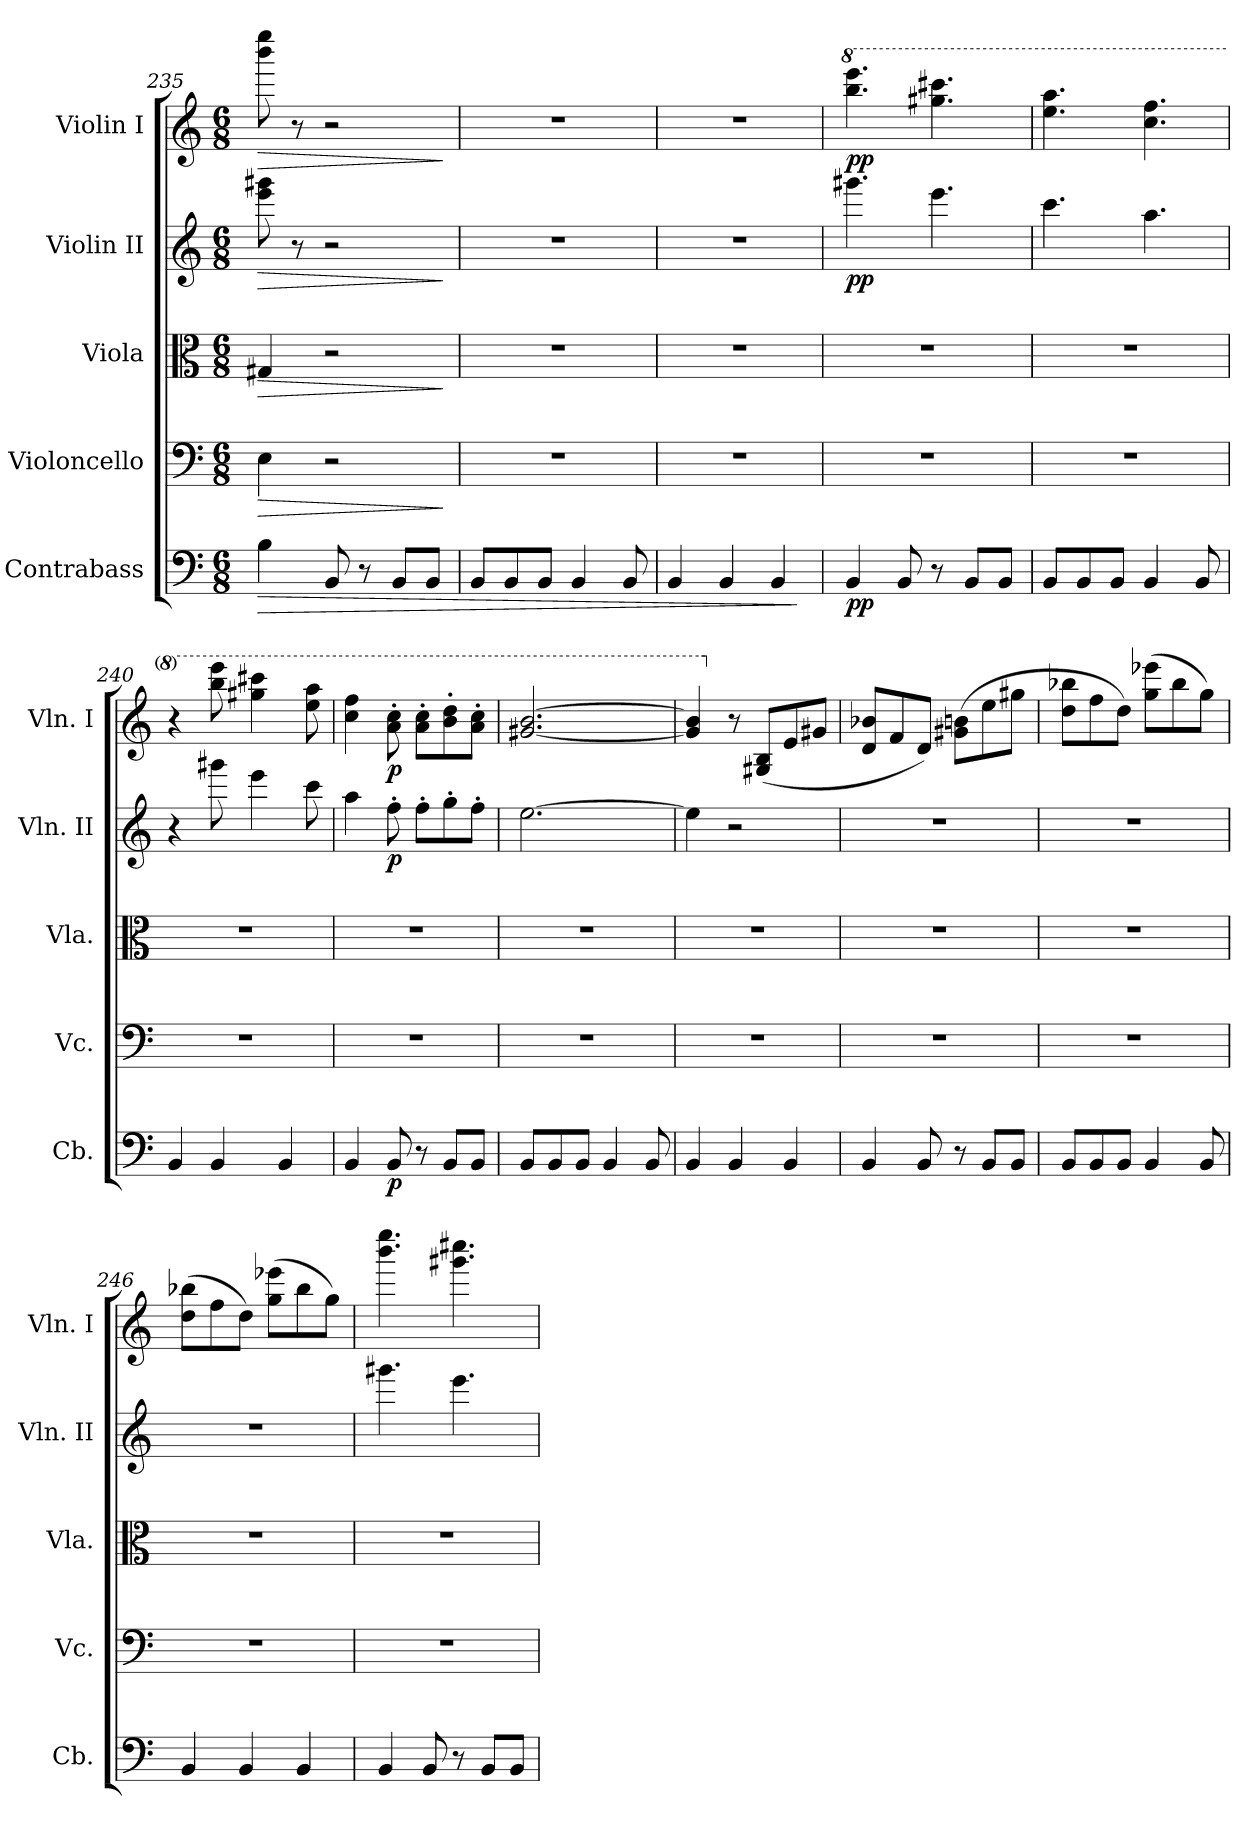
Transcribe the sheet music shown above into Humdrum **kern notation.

**kern	**dynam	**kern	**dynam	**kern	**dynam	**kern	**dynam	**kern	**dynam
*part5	*part5	*part4	*part4	*part3	*part3	*part2	*part2	*part1	*part1
*staff5	*staff5	*staff4	*staff4	*staff3	*staff3	*staff2	*staff2	*staff1	*staff1
*I"Contrabass	*	*I"Violoncello	*	*I"Viola	*	*I"Violin II	*	*I"Violin I	*
*I'Cb.	*	*I'Vc.	*	*I'Vla.	*	*I'Vln. II	*	*I'Vln. I	*
*clefF4	*	*clefF4	*	*clefC3	*	*clefG2	*	*clefG2	*
*ITrd7c12	*	*	*	*	*	*	*	*	*
*k[]	*	*k[]	*	*k[]	*	*k[]	*	*k[]	*
*M6/8	*	*M6/8	*	*M6/8	*	*M6/8	*	*M6/8	*
=235	=235	=235	=235	=235	=235	=235	=235	=235	=235
!	!LO:HP:b	!	!LO:HP:b	!	!LO:HP:b	!	!LO:HP:b	!	!LO:HP:b
4BB\	>	4E\	>	4G#X/	>	8eee\ 8ggg#X\	>	8bbb\ 8eeee\	>
.	.	.	.	.	.	8r	.	8r	.
8BBB/	.	2r	.	2r	.	2r	.	2r	.
8r	.	.	.	.	.	.	.	.	.
8BBB/L	.	.	.	.	.	.	.	.	.
8BBB/J	.	.	.	.	.	.	.	.	.
.	.	.	]	.	]	.	]	.	]
=236	=236	=236	=236	=236	=236	=236	=236	=236	=236
8BBB/L	.	2.r	.	2.r	.	2.r	.	2.r	.
8BBB/	.	.	.	.	.	.	.	.	.
8BBB/J	.	.	.	.	.	.	.	.	.
4BBB/	.	.	.	.	.	.	.	.	.
8BBB/	.	.	.	.	.	.	.	.	.
=237	=237	=237	=237	=237	=237	=237	=237	=237	=237
4BBB/	.	2.r	.	2.r	.	2.r	.	2.r	.
4BBB/	.	.	.	.	.	.	.	.	.
4BBB/	.	.	.	.	.	.	.	.	.
.	]	.	.	.	.	.	.	.	.
!!LO:LB:g=z
=238	=238	=238	=238	=238	=238	=238	=238	=238	=238
*	*	*	*	*	*	*	*	*8va	*
!	!LO:DY:b	!	!	!	!	!	!LO:DY:b	!	!LO:DY:b
4BBB/	pp	2.r	.	2.r	.	4.ggg#X\	pp	4.bbb\ 4.eeee\	pp
8BBB/	.	.	.	.	.	.	.	.	.
8r	.	.	.	.	.	4.eee\	.	4.ggg#X\ 4.cccc#X\	.
8BBB/L	.	.	.	.	.	.	.	.	.
8BBB/J	.	.	.	.	.	.	.	.	.
=239	=239	=239	=239	=239	=239	=239	=239	=239	=239
8BBB/L	.	2.r	.	2.r	.	4.ccc\	.	4.eee\ 4.aaa\	.
8BBB/	.	.	.	.	.	.	.	.	.
8BBB/J	.	.	.	.	.	.	.	.	.
4BBB/	.	.	.	.	.	4.aa\	.	4.ccc\ 4.fff\	.
8BBB/	.	.	.	.	.	.	.	.	.
=240	=240	=240	=240	=240	=240	=240	=240	=240	=240
4BBB/	.	2.r	.	2.r	.	4r	.	4r	.
4BBB/	.	.	.	.	.	8ggg#X\	.	8bbb\ 8eeee\	.
.	.	.	.	.	.	4eee\	.	4ggg#X\ 4cccc#X\	.
4BBB/	.	.	.	.	.	.	.	.	.
.	.	.	.	.	.	8ccc\	.	8eee\ 8aaa\	.
=241	=241	=241	=241	=241	=241	=241	=241	=241	=241
4BBB/	.	2.r	.	2.r	.	4aa\	.	4ccc\ 4fff\	.
!	!LO:DY:b	!	!	!	!	!	!LO:DY:b	!	!LO:DY:b
8BBB/	p	.	.	.	.	8ff'\	p	8aa\' 8ccc\'	p
8r	.	.	.	.	.	8ff'\L	.	8aa\' 8ccc\'L	.
8BBB/L	.	.	.	.	.	8gg'\	.	8bb\' 8ddd\'	.
8BBB/J	.	.	.	.	.	8ff'\J	.	8aa\' 8ccc\'J	.
=242	=242	=242	=242	=242	=242	=242	=242	=242	=242
8BBB/L	.	2.r	.	2.r	.	[2.ee\	.	[2.gg#X/ [2.bb/	.
8BBB/	.	.	.	.	.	.	.	.	.
8BBB/J	.	.	.	.	.	.	.	.	.
4BBB/	.	.	.	.	.	.	.	.	.
8BBB/	.	.	.	.	.	.	.	.	.
=243	=243	=243	=243	=243	=243	=243	=243	=243	=243
4BBB/	.	2.r	.	2.r	.	4ee\]	.	4gg#/] 4bb/]	.
*	*	*	*	*	*	*	*	*X8va	*
4BBB/	.	.	.	.	.	2r	.	8r	.
.	.	.	.	.	.	.	.	(<8G#X/ 8B/L	.
4BBB/	.	.	.	.	.	.	.	8e/	.
.	.	.	.	.	.	.	.	8g#X/J	.
=244	=244	=244	=244	=244	=244	=244	=244	=244	=244
4BBB/	.	2.r	.	2.r	.	2.r	.	8d/ 8b-X/L	.
.	.	.	.	.	.	.	.	8f/	.
8BBB/	.	.	.	.	.	.	.	8d/J)	.
8r	.	.	.	.	.	.	.	(>8g#X\ 8bn\L	.
8BBB/L	.	.	.	.	.	.	.	8ee\	.
8BBB/J	.	.	.	.	.	.	.	8gg#X\J	.
!!LO:PB:g=z
=245	=245	=245	=245	=245	=245	=245	=245	=245	=245
8BBB/L	.	2.r	.	2.r	.	2.r	.	8dd\ 8bb-X\L	.
8BBB/	.	.	.	.	.	.	.	8ff\	.
8BBB/J	.	.	.	.	.	.	.	8dd\J)	.
4BBB/	.	.	.	.	.	.	.	(>8gg\ 8eee-X\L	.
.	.	.	.	.	.	.	.	8bb-\	.
8BBB/	.	.	.	.	.	.	.	8gg\J)	.
=246	=246	=246	=246	=246	=246	=246	=246	=246	=246
4BBB/	.	2.r	.	2.r	.	2.r	.	(>8dd\ 8bb-X\L	.
.	.	.	.	.	.	.	.	8ff\	.
4BBB/	.	.	.	.	.	.	.	8dd\J)	.
.	.	.	.	.	.	.	.	(>8gg\ 8eee-X\L	.
4BBB/	.	.	.	.	.	.	.	8bb-\	.
.	.	.	.	.	.	.	.	8gg\J)	.
=247	=247	=247	=247	=247	=247	=247	=247	=247	=247
4BBB/	.	2.r	.	2.r	.	4.ggg#X\	.	4.bbb\ 4.eeee\	.
8BBB/	.	.	.	.	.	.	.	.	.
8r	.	.	.	.	.	4.eee\	.	4.ggg#X\ 4.cccc#X\	.
8BBB/L	.	.	.	.	.	.	.	.	.
8BBB/J	.	.	.	.	.	.	.	.	.
=	=	=	=	=	=	=	=	=	=
*-	*-	*-	*-	*-	*-	*-	*-	*-	*-
